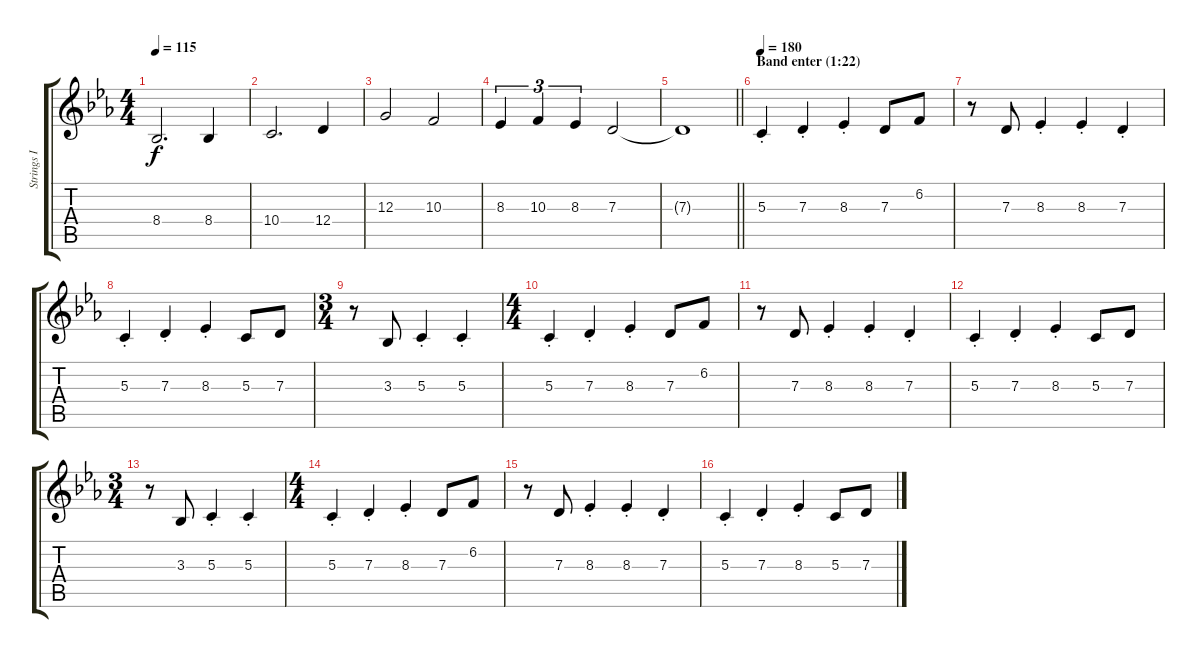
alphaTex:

\track ("Strings I" "Strings I") {instrument stringensemble1}
\staff {score tabs}
\tuning (E4 B3 G3 D3 A2 E2) {hide}
\ts (4 4)
\tempo 115
\clef g2
\ks cminor
8.4{t}.2{d dy f} 8.4.4 |
10.4.2{d} 12.4.4 |
12.3.2 10.3.2 |
8.3.4{tu (3 2)} 10.3.4{tu (3 2)} 8.3.4{tu (3 2)} 7.3.2 |
\barLineRight lightlight
7.3{t}.1 |
\section ("" "Band enter (1:22)")
\tempo 180
5.3{st}.4 7.3{st}.4 8.3{st}.4 7.3.8 6.2.8 |
r.8 7.3.8 8.3{st}.4 8.3{st}.4 7.3{st}.4 |
5.3{st}.4 7.3{st}.4 8.3{st}.4 5.3.8 7.3.8 |
\ts (3 4)
r.8 3.3.8 5.3{st}.4 5.3{st}.4 |
\ts (4 4)
5.3{st}.4 7.3{st}.4 8.3{st}.4 7.3.8 6.2.8 |
r.8 7.3.8 8.3{st}.4 8.3{st}.4 7.3{st}.4 |
5.3{st}.4 7.3{st}.4 8.3{st}.4 5.3.8 7.3.8 |
\ts (3 4)
r.8 3.3.8 5.3{st}.4 5.3{st}.4 |
\ts (4 4)
5.3{st}.4 7.3{st}.4 8.3{st}.4 7.3.8 6.2.8 |
r.8 7.3.8 8.3{st}.4 8.3{st}.4 7.3{st}.4 |
5.3{st}.4 7.3{st}.4 8.3{st}.4 5.3.8 7.3.8
